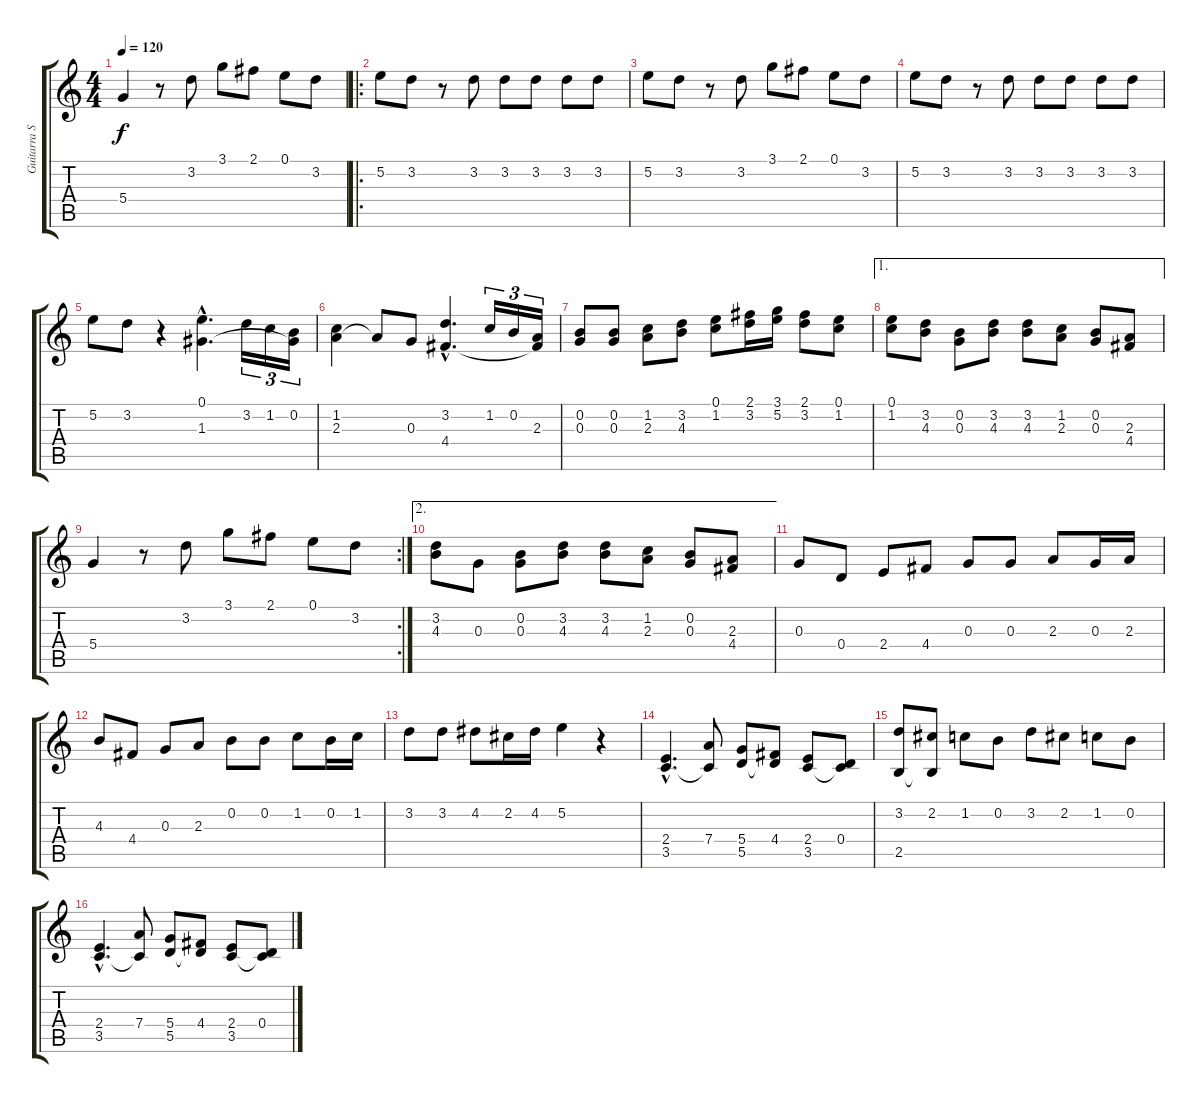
\track ("Guitarra Solista" "Guitarra S") {instrument distortionguitar}
\staff {score tabs}
\tuning (E4 B3 G3 D3 A2 E2) {hide}
\ts (4 4)
\tempo 120
\clef g2
\ks c
5.4.4{dy f} r.8 3.2.8 3.1.8 2.1.8 0.1.8 3.2.8 |
\ro
5.2.8 3.2.8 r.8 3.2.8 3.2.8 3.2.8 3.2.8 3.2.8 |
5.2.8 3.2.8 r.8 3.2.8 3.1.8 2.1.8 0.1.8 3.2.8 |
5.2.8 3.2.8 r.8 3.2.8 3.2.8 3.2.8 3.2.8 3.2.8 |
5.2.8 3.2.8 r.4 (0.1{hac} 1.3{hac}).4{d} 3.2.16{tu (3 2)} 1.2.16{tu (3 2)} (0.2 1.3{t}).16{tu (3 2)} |
(1.2 2.3).4 2.3{t}.8 0.3.8 (3.2{hac} 4.4{hac}).4{d} 1.2.16{tu (3 2)} 0.2.16{tu (3 2)} (2.3 4.4{t}).16{tu (3 2)} |
(0.2 0.3).8 (0.2 0.3).8 (1.2 2.3).8 (3.2 4.3).8 (0.1 1.2).8 (2.1 3.2).16 (3.1 5.2).16 (2.1 3.2).8 (0.1 1.2).8 |
\ae 1
(0.1 1.2).8 (3.2 4.3).8 (0.2 0.3).8 (3.2 4.3).8 (3.2 4.3).8 (1.2 2.3).8 (0.2 0.3).8 (2.3 4.4).8 |
\rc 2
5.4.4 r.8 3.2.8 3.1.8 2.1.8 0.1.8 3.2.8 |
\ae 2
(3.2 4.3).8 0.3.8 (0.2 0.3).8 (3.2 4.3).8 (3.2 4.3).8 (1.2 2.3).8 (0.2 0.3).8 (2.3 4.4).8 |
0.3.8 0.4.8 2.4.8 4.4.8 0.3.8 0.3.8 2.3.8 0.3.16 2.3.16 |
4.3.8 4.4.8 0.3.8 2.3.8 0.2.8 0.2.8 1.2.8 0.2.16 1.2.16 |
3.2.8 3.2.8 4.2.8 2.2.16 4.2.16 5.2.4 r.4 |
(2.4{hac} 3.5{hac}).4{d} (7.4 3.5{t}).8 (5.4 5.5).8 (4.4 5.5{t}).8 (2.4 3.5).8 (0.4 3.5{t}).8 |
(3.2 2.5).8 (2.2 2.5{t}).8 1.2.8 0.2.8 3.2.8 2.2.8 1.2.8 0.2.8 |
(2.4{hac} 3.5{hac}).4{d} (7.4 3.5{t}).8 (5.4 5.5).8 (4.4 5.5{t}).8 (2.4 3.5).8 (0.4 3.5{t}).8
